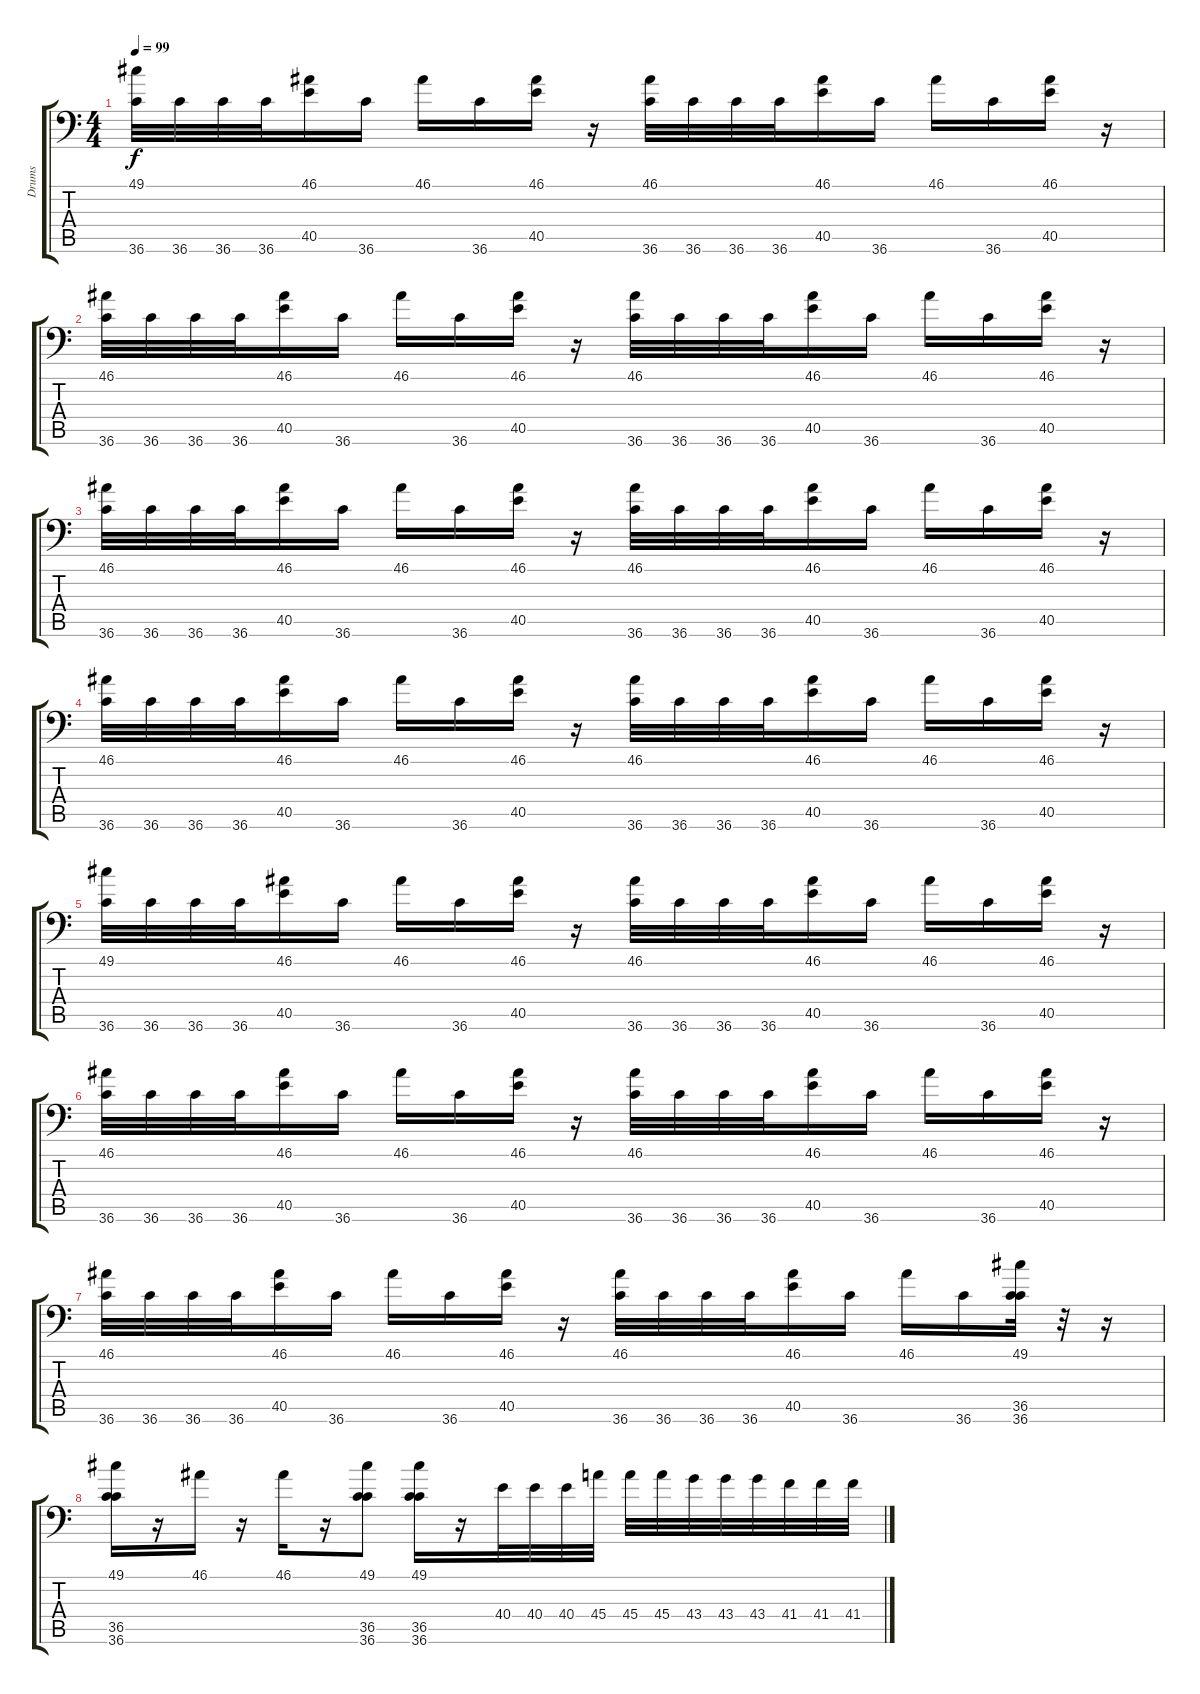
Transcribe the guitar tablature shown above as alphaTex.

\track ("Drums" "Drums") {instrument acousticgrandpiano}
\staff {score tabs}
\tuning (C-1 C-1 C-1 C-1 C-1 C-1) {hide}
\ts (4 4)
\tempo 99
\clef f4
\ks c
(49.1 36.6).32{dy f} 36.6.32 36.6.32 36.6.32 (46.1 40.5).16 36.6.16 46.1.16 36.6.16 (46.1 40.5).16 r.16 (46.1 36.6).32 36.6.32 36.6.32 36.6.32 (46.1 40.5).16 36.6.16 46.1.16 36.6.16 (46.1 40.5).16 r.16 |
(46.1 36.6).32 36.6.32 36.6.32 36.6.32 (46.1 40.5).16 36.6.16 46.1.16 36.6.16 (46.1 40.5).16 r.16 (46.1 36.6).32 36.6.32 36.6.32 36.6.32 (46.1 40.5).16 36.6.16 46.1.16 36.6.16 (46.1 40.5).16 r.16 |
(46.1 36.6).32 36.6.32 36.6.32 36.6.32 (46.1 40.5).16 36.6.16 46.1.16 36.6.16 (46.1 40.5).16 r.16 (46.1 36.6).32 36.6.32 36.6.32 36.6.32 (46.1 40.5).16 36.6.16 46.1.16 36.6.16 (46.1 40.5).16 r.16 |
(46.1 36.6).32 36.6.32 36.6.32 36.6.32 (46.1 40.5).16 36.6.16 46.1.16 36.6.16 (46.1 40.5).16 r.16 (46.1 36.6).32 36.6.32 36.6.32 36.6.32 (46.1 40.5).16 36.6.16 46.1.16 36.6.16 (46.1 40.5).16 r.16 |
(49.1 36.6).32 36.6.32 36.6.32 36.6.32 (46.1 40.5).16 36.6.16 46.1.16 36.6.16 (46.1 40.5).16 r.16 (46.1 36.6).32 36.6.32 36.6.32 36.6.32 (46.1 40.5).16 36.6.16 46.1.16 36.6.16 (46.1 40.5).16 r.16 |
(46.1 36.6).32 36.6.32 36.6.32 36.6.32 (46.1 40.5).16 36.6.16 46.1.16 36.6.16 (46.1 40.5).16 r.16 (46.1 36.6).32 36.6.32 36.6.32 36.6.32 (46.1 40.5).16 36.6.16 46.1.16 36.6.16 (46.1 40.5).16 r.16 |
(46.1 36.6).32 36.6.32 36.6.32 36.6.32 (46.1 40.5).16 36.6.16 46.1.16 36.6.16 (46.1 40.5).16 r.16 (46.1 36.6).32 36.6.32 36.6.32 36.6.32 (46.1 40.5).16 36.6.16 46.1.16 36.6.16 (49.1 36.5 36.6).32 r.32 r.16 |
(49.1 36.5 36.6).16 r.16 46.1.16 r.16 46.1.16 r.16 (49.1 36.5 36.6).8 (49.1 36.5 36.6).16 r.16 40.4.32 40.4.32 40.4.32 45.4.32 45.4.32 45.4.32 43.4.32 43.4.32 43.4.32 41.4.32 41.4.32 41.4.32
